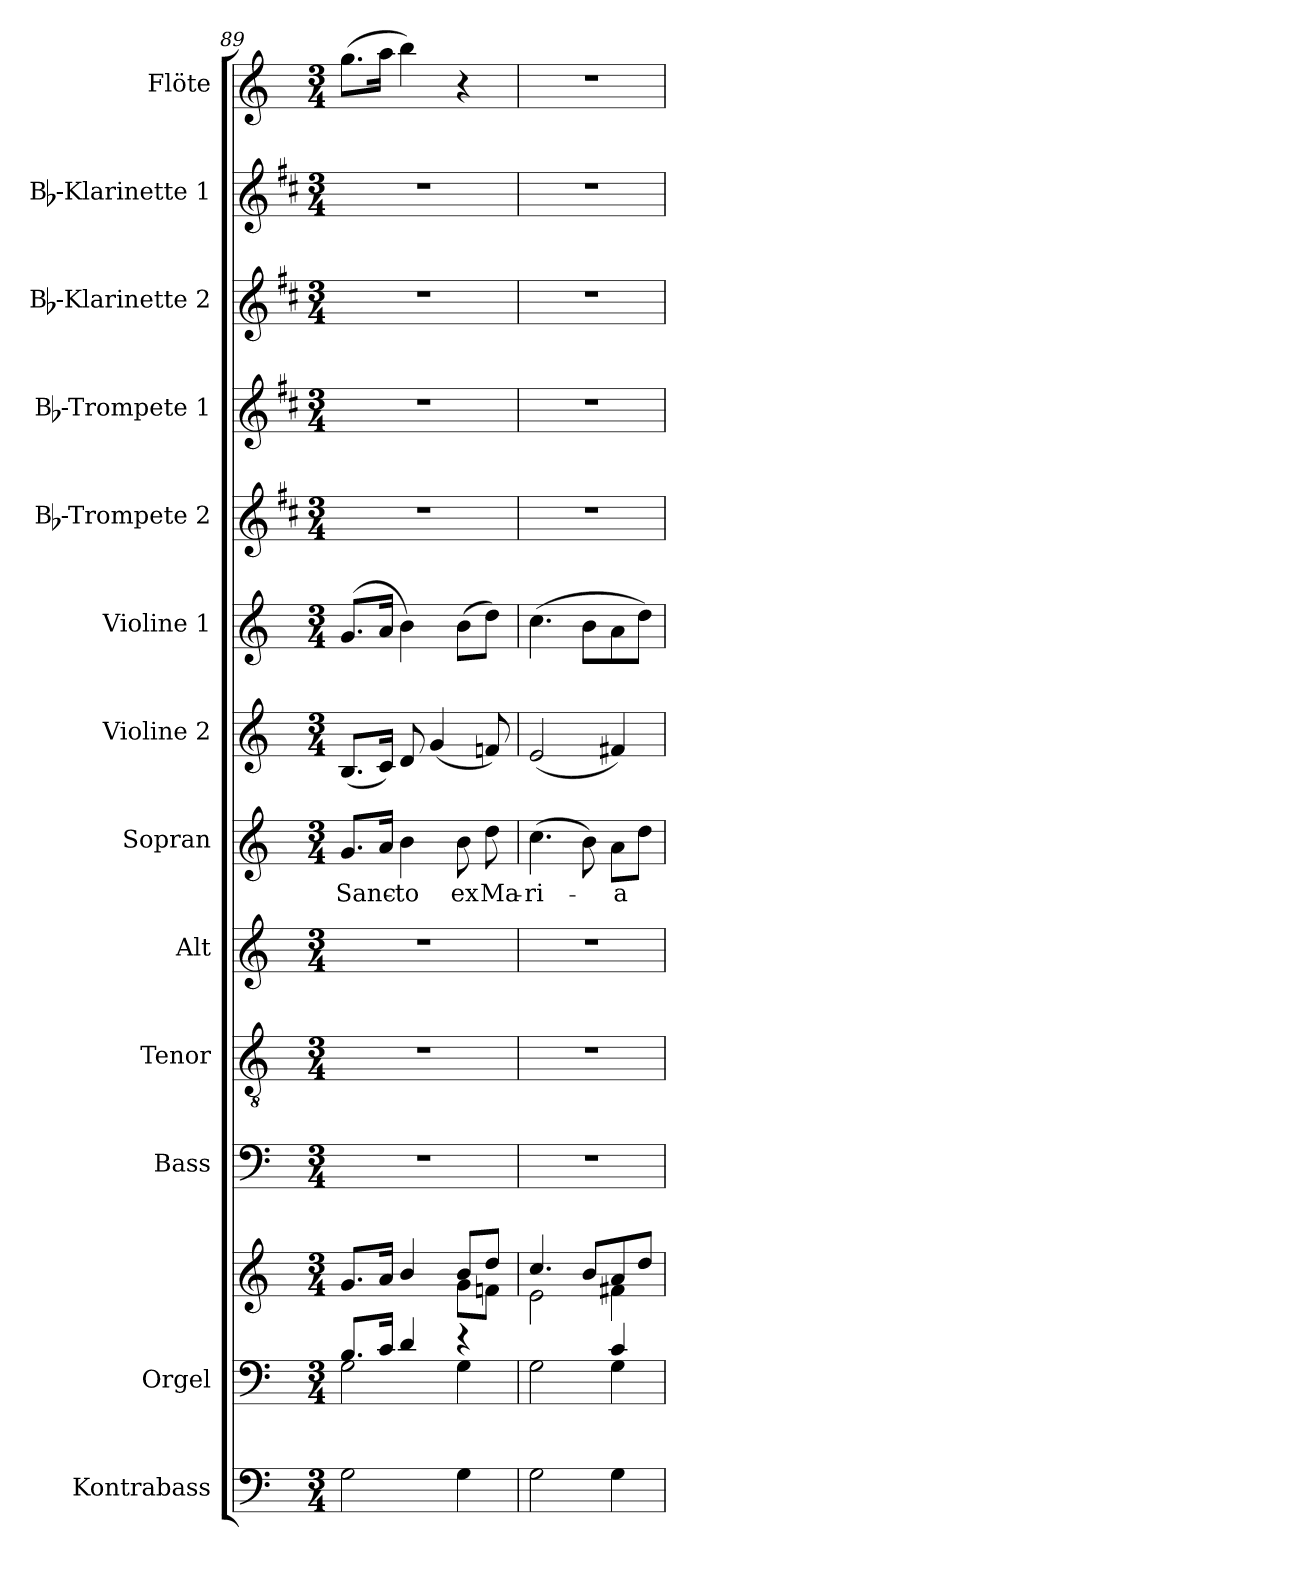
**kern	**kern	**kern	**kern	**kern	**kern	**kern	**text	**kern	**kern	**kern	**kern	**kern	**kern	**kern
*part13	*part12	*part12	*part11	*part10	*part9	*part8	*part8	*part7	*part6	*part5	*part4	*part3	*part2	*part1
*staff14	*staff13	*staff12	*staff11	*staff10	*staff9	*staff8	*staff8	*staff7	*staff6	*staff5	*staff4	*staff3	*staff2	*staff1
*I"Kontrabass	*I"Orgel	*	*I"Bass	*I"Tenor	*I"Alt	*I"Sopran	*	*I"Violine 2	*I"Violine 1	*I"Bb-Trompete 2	*I"Bb-Trompete 1	*I"Bb-Klarinette 2	*I"Bb-Klarinette 1	*I"Flöte
*I'Kb.	*I'Org.	*	*I'B.	*I'T.	*I'A.	*I'S.	*	*I'Vl. 2	*I'Vl. 1	*I'Bb Trp. 2	*I'Bb Trp. 1	*I'Bb Kl. 2	*I'Bb Kl. 1	*I'Fl.
*clefF4	*clefF4	*clefG2	*clefF4	*clefGv2	*clefG2	*clefG2	*	*clefG2	*clefG2	*clefG2	*clefG2	*clefG2	*clefG2	*clefG2
*ITrd7c12	*	*	*	*	*	*	*	*	*	*ITrd1c2	*ITrd1c2	*ITrd1c2	*ITrd1c2	*
*k[]	*k[]	*k[]	*k[]	*k[]	*k[]	*k[]	*	*k[]	*k[]	*k[]	*k[]	*k[]	*k[]	*k[]
*C:	*C:	*C:	*C:	*C:	*C:	*C:	*	*C:	*C:	*C:	*C:	*C:	*C:	*C:
*M3/4	*M3/4	*M3/4	*M3/4	*M3/4	*M3/4	*M3/4	*	*M3/4	*M3/4	*M3/4	*M3/4	*M3/4	*M3/4	*M3/4
=89	=89	=89	=89	=89	=89	=89	=89	=89	=89	=89	=89	=89	=89	=89
*	*^	*^	*	*	*	*	*	*	*	*	*	*	*	*
!	!	!	!	!	!	!	!	!	!LO:LY:b	!	!	!	!	!	!	!
2GG\	8.B/L	2G\	8.g/L	2ryy	2.r	2.r	2.r	8.g/L	Sanc-	(<8.B/L	(<8.g/L	2.r	2.r	2.r	2.r	(>8.gg\L
.	16c/Jk	.	16a/Jk	.	.	.	.	16a/Jk	.	16c/Jk)	16a/Jk	.	.	.	.	16aa\Jk
!	!	!	!	!	!	!	!	!	!LO:LY:b	!	!	!	!	!	!	!
.	4d/	.	4b/	.	.	.	.	4b\	-to	8d/	4b\)	.	.	.	.	4bb\)
.	.	.	.	.	.	.	.	.	.	(<4g/	.	.	.	.	.	.
!	!	!	!	!	!	!	!	!	!LO:LY:b	!	!	!	!	!	!	!
4GG\	4re	4G\	8b/L	8g\L	.	.	.	8b\	ex	.	(>8b\L	.	.	.	.	4r
!	!	!	!	!	!	!	!	!	!LO:LY:b	!	!	!	!	!	!	!
.	.	.	8dd/J	8fn\J	.	.	.	8dd\	Ma-	8fn/)	8dd\J)	.	.	.	.	.
=90	=90	=90	=90	=90	=90	=90	=90	=90	=90	=90	=90	=90	=90	=90	=90	=90
!	!	!	!	!	!	!	!	!	!LO:LY:b	!	!	!	!	!	!	!
2GG\	2ryy	2G\	4.cc/	2e\	2.r	2.r	2.r	(>4.cc\	-ri-	(<2e/	(>4.cc\	2.r	2.r	2.r	2.r	2.r
.	.	.	8b/L	.	.	.	.	8b\)	.	.	8b\L	.	.	.	.	.
!	!	!	!	!	!	!	!	!	!LO:LY:b	!	!	!	!	!	!	!
4GG\	4c/	4G\	8a/	4f#X\	.	.	.	8a\L	-a	4f#X/)	8a\	.	.	.	.	.
.	.	.	8dd/J	.	.	.	.	8dd\J	.	.	8dd\J)	.	.	.	.	.
*	*v	*v	*	*	*	*	*	*	*	*	*	*	*	*	*	*
*	*	*v	*v	*	*	*	*	*	*	*	*	*	*	*	*
=	=	=	=	=	=	=	=	=	=	=	=	=	=	=
*-	*-	*-	*-	*-	*-	*-	*-	*-	*-	*-	*-	*-	*-	*-
